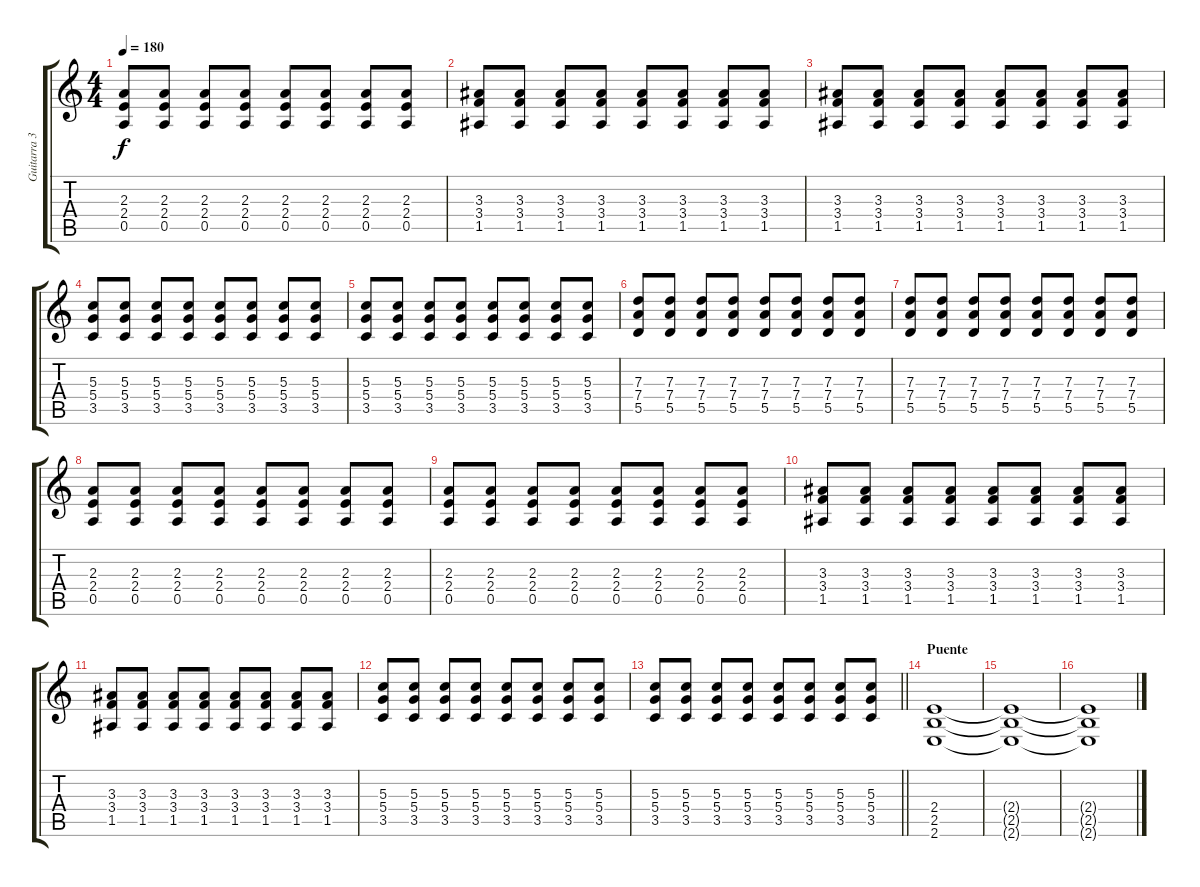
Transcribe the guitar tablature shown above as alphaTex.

\track ("Guitarra 3" "Guitarra 3") {instrument distortionguitar bank 255}
\staff {score tabs}
\tuning (D4 B3 G3 D3 A2 D2) {hide}
\ts (4 4)
\tempo 180
\clef g2
\ks c
(2.3 2.4 0.5).8{dy f} (2.3 2.4 0.5).8 (2.3 2.4 0.5).8 (2.3 2.4 0.5).8 (2.3 2.4 0.5).8 (2.3 2.4 0.5).8 (2.3 2.4 0.5).8 (2.3 2.4 0.5).8 |
(3.3 3.4 1.5).8 (3.3 3.4 1.5).8 (3.3 3.4 1.5).8 (3.3 3.4 1.5).8 (3.3 3.4 1.5).8 (3.3 3.4 1.5).8 (3.3 3.4 1.5).8 (3.3 3.4 1.5).8 |
(3.3 3.4 1.5).8 (3.3 3.4 1.5).8 (3.3 3.4 1.5).8 (3.3 3.4 1.5).8 (3.3 3.4 1.5).8 (3.3 3.4 1.5).8 (3.3 3.4 1.5).8 (3.3 3.4 1.5).8 |
(5.3 5.4 3.5).8 (5.3 5.4 3.5).8 (5.3 5.4 3.5).8 (5.3 5.4 3.5).8 (5.3 5.4 3.5).8 (5.3 5.4 3.5).8 (5.3 5.4 3.5).8 (5.3 5.4 3.5).8 |
(5.3 5.4 3.5).8 (5.3 5.4 3.5).8 (5.3 5.4 3.5).8 (5.3 5.4 3.5).8 (5.3 5.4 3.5).8 (5.3 5.4 3.5).8 (5.3 5.4 3.5).8 (5.3 5.4 3.5).8 |
(7.3 7.4 5.5).8 (7.3 7.4 5.5).8 (7.3 7.4 5.5).8 (7.3 7.4 5.5).8 (7.3 7.4 5.5).8 (7.3 7.4 5.5).8 (7.3 7.4 5.5).8 (7.3 7.4 5.5).8 |
(7.3 7.4 5.5).8 (7.3 7.4 5.5).8 (7.3 7.4 5.5).8 (7.3 7.4 5.5).8 (7.3 7.4 5.5).8 (7.3 7.4 5.5).8 (7.3 7.4 5.5).8 (7.3 7.4 5.5).8 |
(2.3 2.4 0.5).8 (2.3 2.4 0.5).8 (2.3 2.4 0.5).8 (2.3 2.4 0.5).8 (2.3 2.4 0.5).8 (2.3 2.4 0.5).8 (2.3 2.4 0.5).8 (2.3 2.4 0.5).8 |
(2.3 2.4 0.5).8 (2.3 2.4 0.5).8 (2.3 2.4 0.5).8 (2.3 2.4 0.5).8 (2.3 2.4 0.5).8 (2.3 2.4 0.5).8 (2.3 2.4 0.5).8 (2.3 2.4 0.5).8 |
(3.3 3.4 1.5).8 (3.3 3.4 1.5).8 (3.3 3.4 1.5).8 (3.3 3.4 1.5).8 (3.3 3.4 1.5).8 (3.3 3.4 1.5).8 (3.3 3.4 1.5).8 (3.3 3.4 1.5).8 |
(3.3 3.4 1.5).8 (3.3 3.4 1.5).8 (3.3 3.4 1.5).8 (3.3 3.4 1.5).8 (3.3 3.4 1.5).8 (3.3 3.4 1.5).8 (3.3 3.4 1.5).8 (3.3 3.4 1.5).8 |
(5.3 5.4 3.5).8 (5.3 5.4 3.5).8 (5.3 5.4 3.5).8 (5.3 5.4 3.5).8 (5.3 5.4 3.5).8 (5.3 5.4 3.5).8 (5.3 5.4 3.5).8 (5.3 5.4 3.5).8 |
\barLineRight lightlight
(5.3 5.4 3.5).8 (5.3 5.4 3.5).8 (5.3 5.4 3.5).8 (5.3 5.4 3.5).8 (5.3 5.4 3.5).8 (5.3 5.4 3.5).8 (5.3 5.4 3.5).8 (5.3 5.4 3.5).8 |
\section ("" "Puente")
(2.4 2.5 2.6).1 |
(2.4{t} 2.5{t} 2.6{t}).1 |
(2.4{t} 2.5{t} 2.6{t}).1
